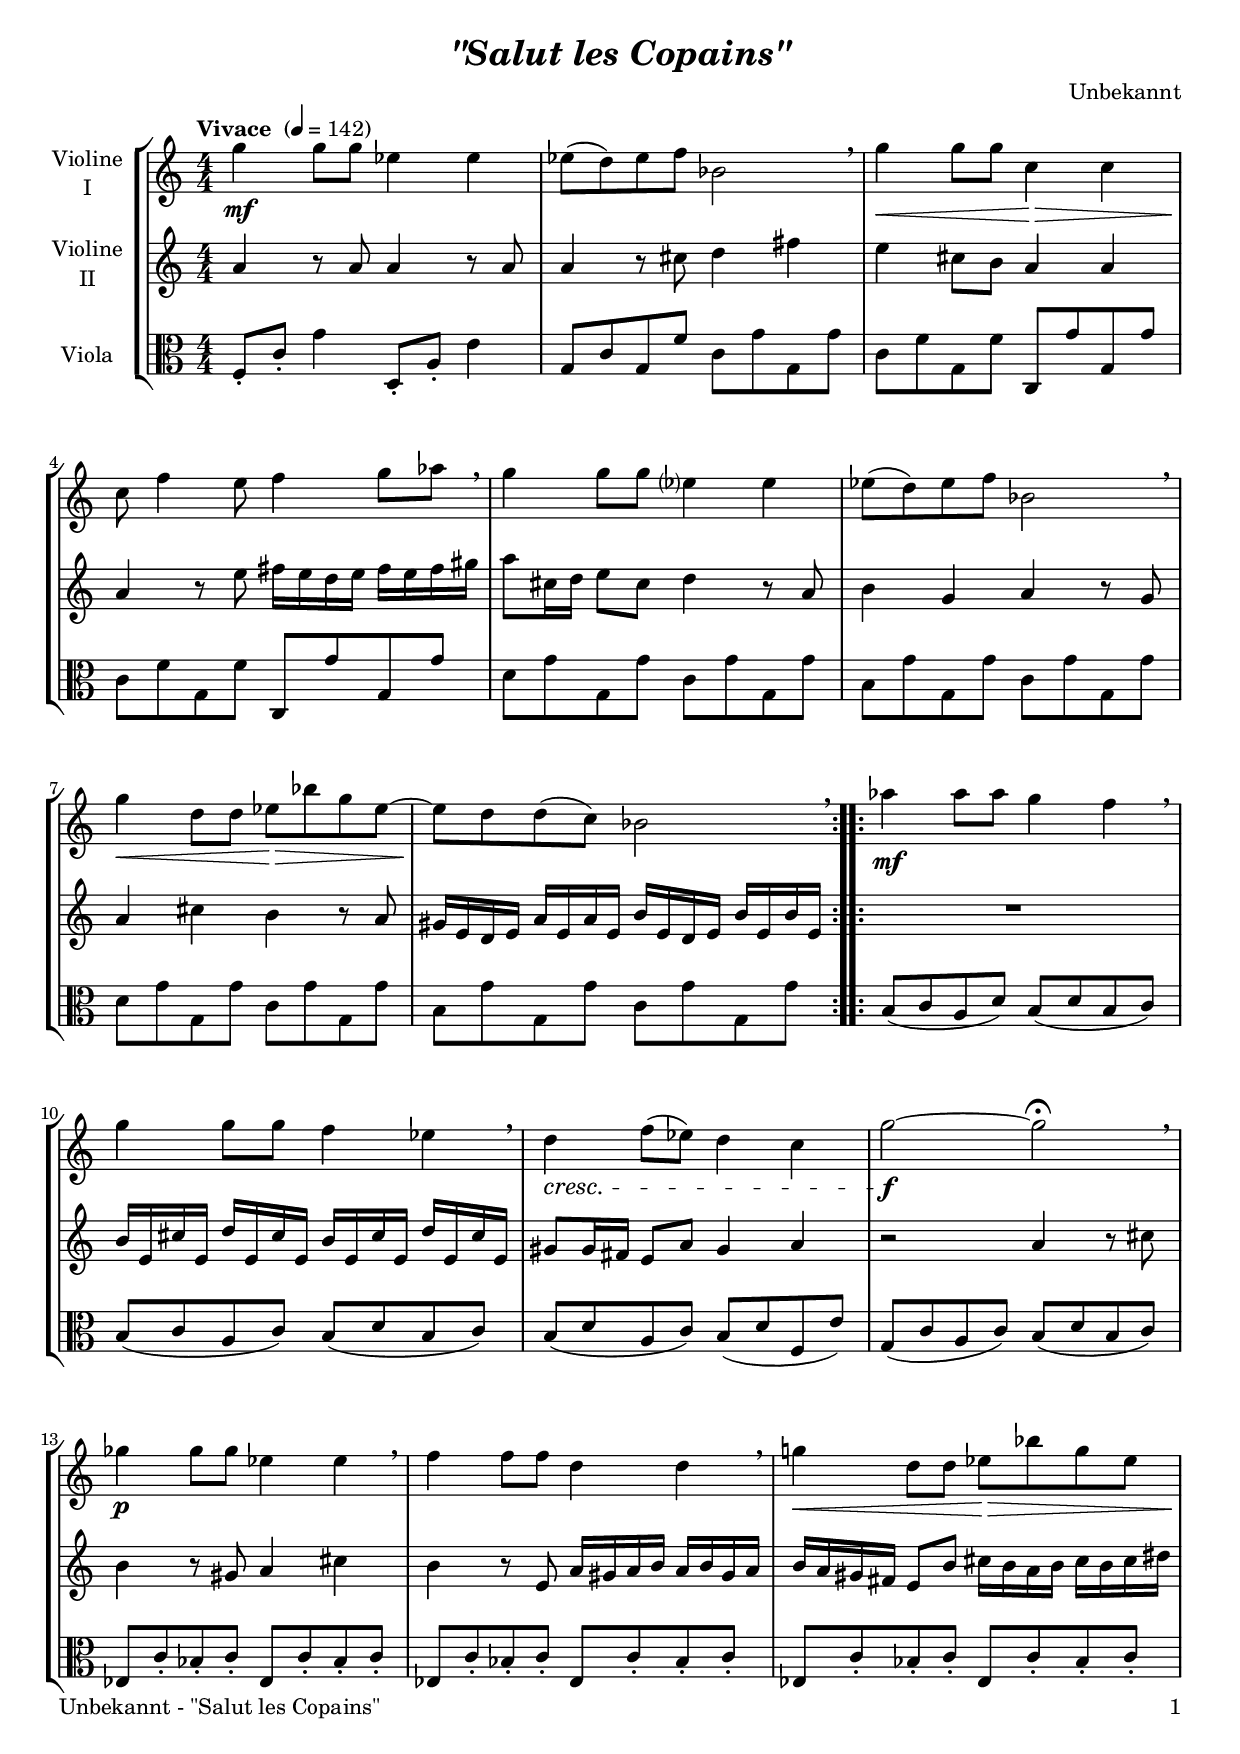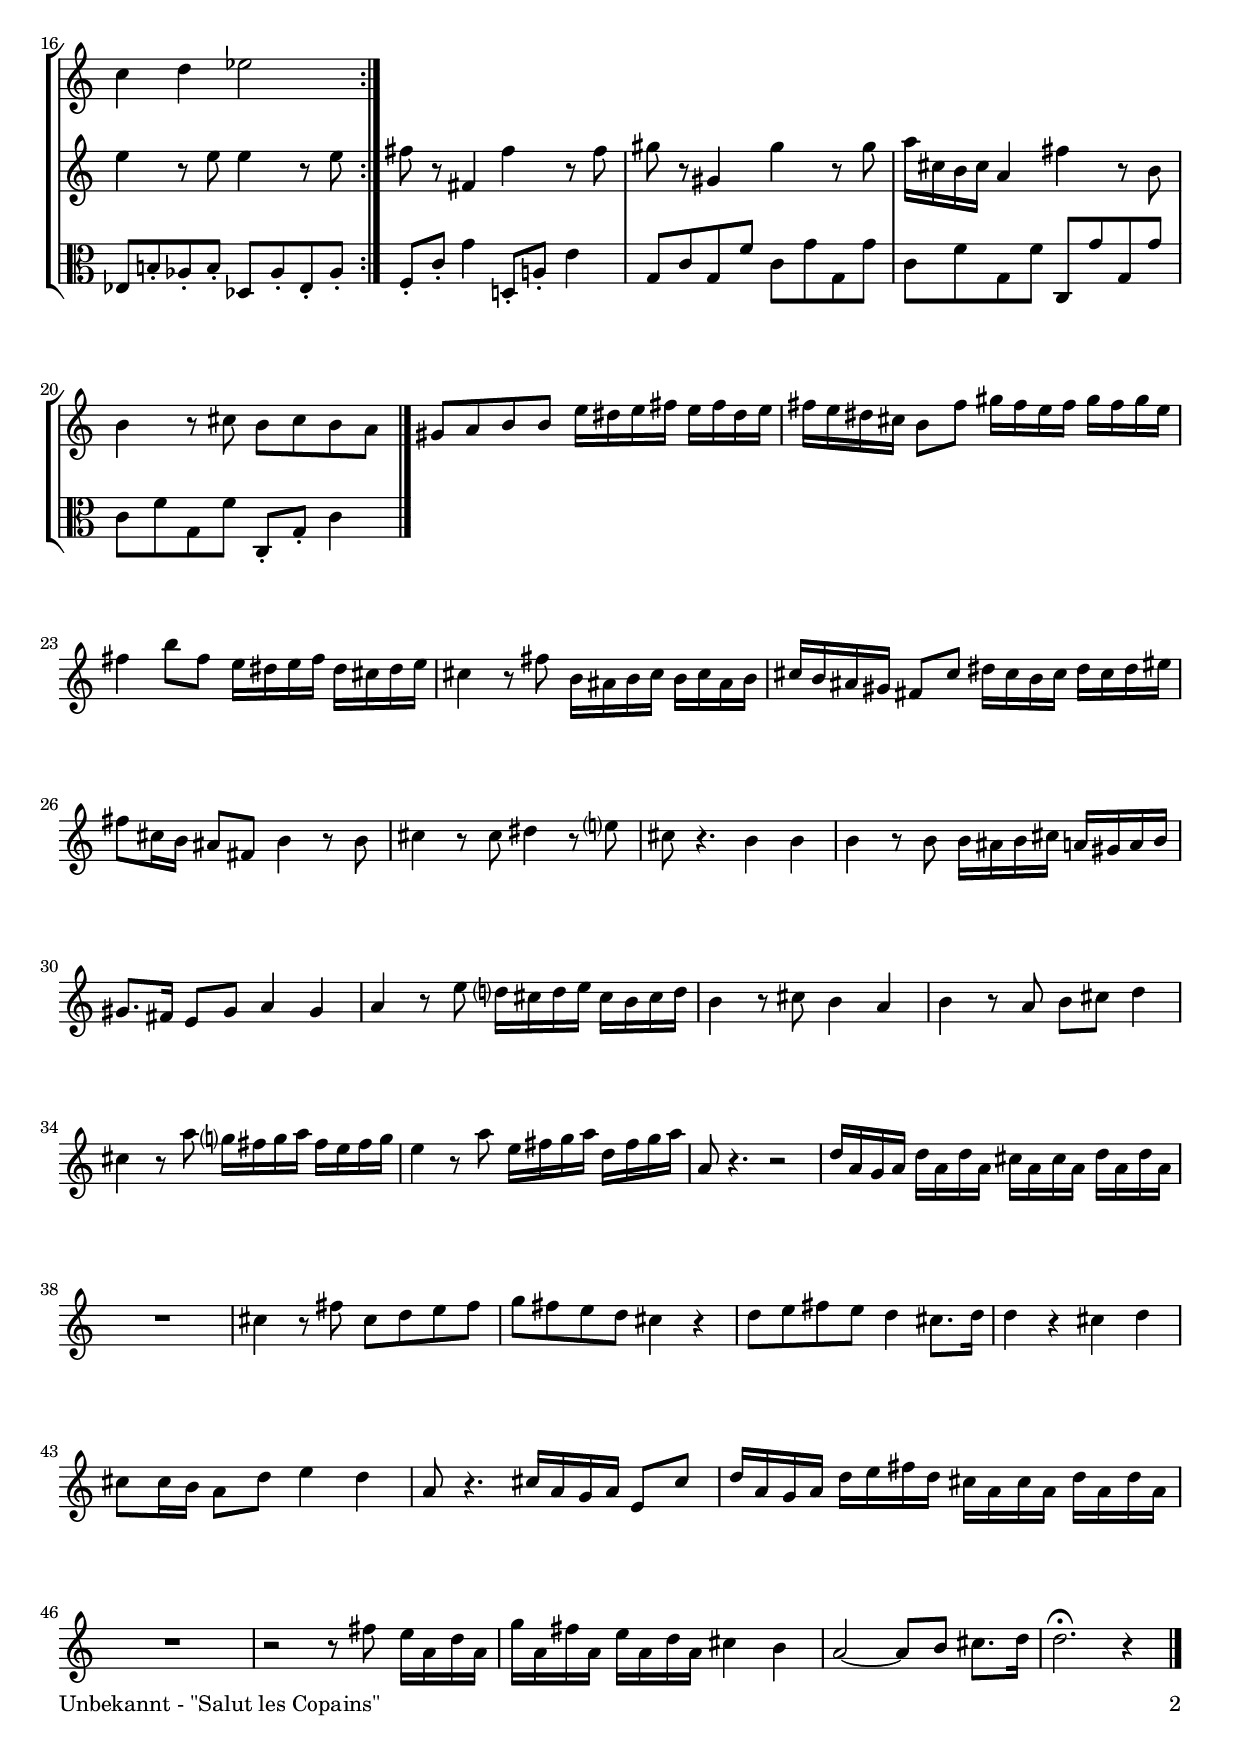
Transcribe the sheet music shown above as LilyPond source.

\version "2.20.2"
\include "deutsch.ly"

#(set-global-staff-size 19)

\header {
  title     = \markup \bold \italic "\"Salut les Copains\""
  composer  = "Unbekannt"
%  arranger  = ""
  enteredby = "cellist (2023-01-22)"
%  piece     = ""
}

voiceconsts = {
  \key c \major
  \time 4/4
  \clef "treble"
  \numericTimeSignature
  \compressEmptyMeasures
  % Set default beaming for all staves
%  \set Timing.beamExceptions = #'()
%  \set Timing.baseMoment     = #(ly:make-moment 1 4)
%  \set Timing.beatStructure  = #'(1 1 1)
  \tempo "Vivace " 4=142
}

micl = "clarinet"
mifl = "flute"
miob = "oboe"
mifh = "french horn"
misx = "tenor sax"
mist = "string ensemble 1"
mivl = "violin"
miva = "viola"
miba = "cello"
mipz = "pizzicato strings"

\include "v1.ily"
\include "v2.ily"
vc = \relative c {
  \voiceconsts
  \clef "alto"

  f8-. c'-. g'4 d,8-. a'-. e'4
  g,8 c g f' c g' g, g'
  c, f g, f' c, g'' g, g'
  c, f g, f' c, g'' g, g'

  d g g, g' c, g' g, g'
  h, g' g, g' c, g' g, g'
  d g g, g' c, g' g, g'
  h, g' g, g' c, g' g, g'

  h,( c a d) h( d h c)
  h( c a c) h( d h c)
  h( d a c) h( d f, e')
  g,( c a c) h( d h c)

  es, c'-. b-. c-. es, c'-. b-. c-.
  es, c'-. b-. c-. es, c'-. b-. c-.
  es, c'-. b-. c-. es, c'-. b-. c-.
  es, h'!-. as-. h-. des, as'-. es-. as-.

  f-. c'-. g'4 d,!8-. a'!-. e'4
  g,8 c g f' c g' g, g'
  c, f g, f' c, g'' g, g'
  c, f g, f' c,-. g'-. c4 \bar "|."
}


music = \new StaffGroup <<
      \new Staff {
	\set Staff.midiInstrument = \mivl
	\set Staff.instrumentName = \markup \center-column { "Violine" "I" }
	\transpose  g g { \va }
      }

      \new Staff {
	\set Staff.midiInstrument = \mivl
	\set Staff.instrumentName = \markup \center-column { "Violine" "II" }
	\transpose  g g { \vb }
      }

      \new Staff {
	\set Staff.midiInstrument = \miva
	\set Staff.instrumentName = \markup \center-column { "Viola" }
	\transpose  g g { \vc }
      }
>>

\book {
   \paper {
    print-page-number = ##t
    print-first-page-number = ##t
    ragged-last-bottom = ##f
    oddHeaderMarkup = \markup \null
    evenHeaderMarkup = \markup \null
    oddFooterMarkup = \markup {
      \fill-line {
        \on-the-fly #print-page-number-check-first
        "Unbekannt - \"Salut les Copains\"" \fromproperty #'page:page-number-string
      }
    }
    evenFooterMarkup = \oddFooterMarkup
  } \score {
    \music
    \layout {}
  }

  \score {
    \unfoldRepeats \music

    \midi {
      \context {
        \Score
      }
    }
  }
}